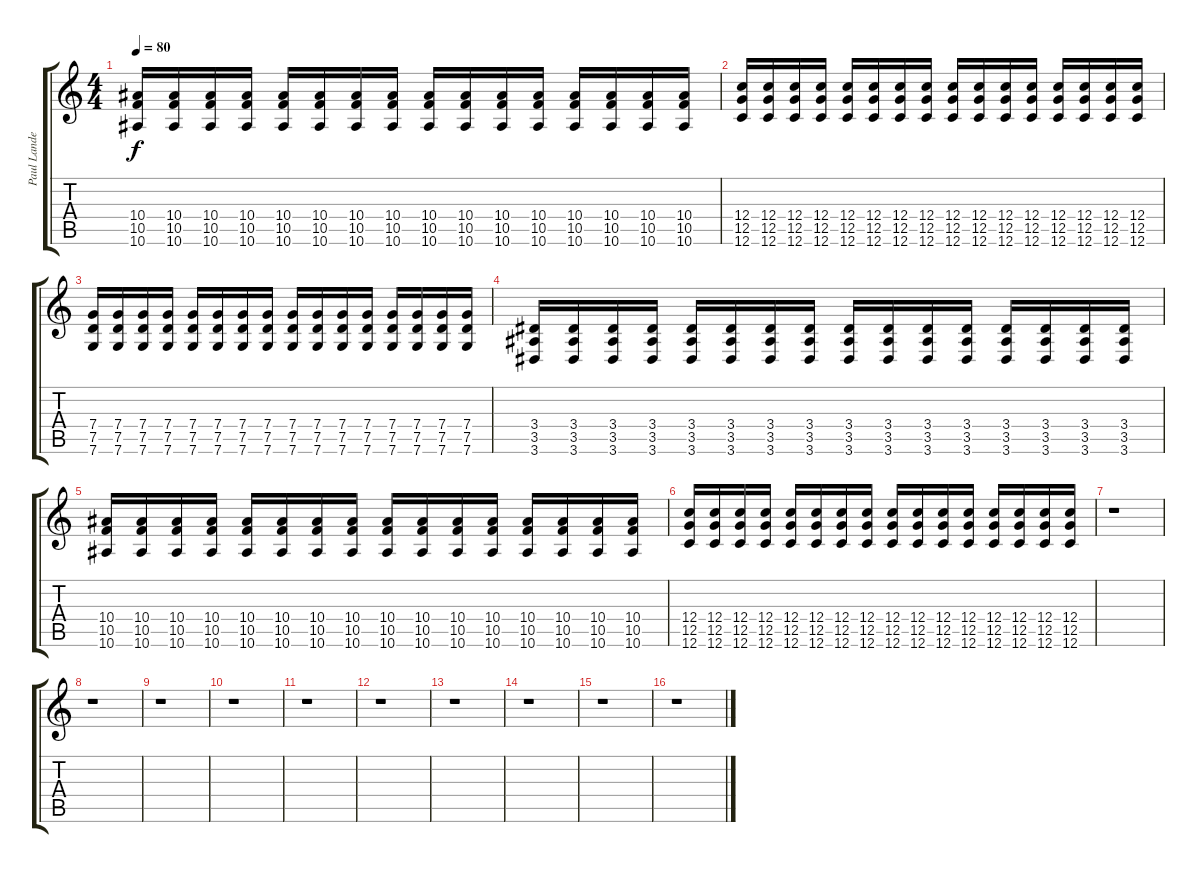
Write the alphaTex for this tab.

\track ("Paul Landers" "Paul Lande") {instrument distortionguitar}
\staff {score tabs}
\tuning (D4 A3 F3 C3 G2 C2) {hide}
\ts (4 4)
\tempo 80
\clef g2
\ks c
(10.4 10.5 10.6).16{dy f} (10.4 10.5 10.6).16 (10.4 10.5 10.6).16 (10.4 10.5 10.6).16 (10.4 10.5 10.6).16 (10.4 10.5 10.6).16 (10.4 10.5 10.6).16 (10.4 10.5 10.6).16 (10.4 10.5 10.6).16 (10.4 10.5 10.6).16 (10.4 10.5 10.6).16 (10.4 10.5 10.6).16 (10.4 10.5 10.6).16 (10.4 10.5 10.6).16 (10.4 10.5 10.6).16 (10.4 10.5 10.6).16 |
(12.4 12.5 12.6).16 (12.4 12.5 12.6).16 (12.4 12.5 12.6).16 (12.4 12.5 12.6).16 (12.4 12.5 12.6).16 (12.4 12.5 12.6).16 (12.4 12.5 12.6).16 (12.4 12.5 12.6).16 (12.4 12.5 12.6).16 (12.4 12.5 12.6).16 (12.4 12.5 12.6).16 (12.4 12.5 12.6).16 (12.4 12.5 12.6).16 (12.4 12.5 12.6).16 (12.4 12.5 12.6).16 (12.4 12.5 12.6).16 |
(7.4 7.5 7.6).16 (7.4 7.5 7.6).16 (7.4 7.5 7.6).16 (7.4 7.5 7.6).16 (7.4 7.5 7.6).16 (7.4 7.5 7.6).16 (7.4 7.5 7.6).16 (7.4 7.5 7.6).16 (7.4 7.5 7.6).16 (7.4 7.5 7.6).16 (7.4 7.5 7.6).16 (7.4 7.5 7.6).16 (7.4 7.5 7.6).16 (7.4 7.5 7.6).16 (7.4 7.5 7.6).16 (7.4 7.5 7.6).16 |
(3.4 3.5 3.6).16 (3.4 3.5 3.6).16 (3.4 3.5 3.6).16 (3.4 3.5 3.6).16 (3.4 3.5 3.6).16 (3.4 3.5 3.6).16 (3.4 3.5 3.6).16 (3.4 3.5 3.6).16 (3.4 3.5 3.6).16 (3.4 3.5 3.6).16 (3.4 3.5 3.6).16 (3.4 3.5 3.6).16 (3.4 3.5 3.6).16 (3.4 3.5 3.6).16 (3.4 3.5 3.6).16 (3.4 3.5 3.6).16 |
(10.4 10.5 10.6).16 (10.4 10.5 10.6).16 (10.4 10.5 10.6).16 (10.4 10.5 10.6).16 (10.4 10.5 10.6).16 (10.4 10.5 10.6).16 (10.4 10.5 10.6).16 (10.4 10.5 10.6).16 (10.4 10.5 10.6).16 (10.4 10.5 10.6).16 (10.4 10.5 10.6).16 (10.4 10.5 10.6).16 (10.4 10.5 10.6).16 (10.4 10.5 10.6).16 (10.4 10.5 10.6).16 (10.4 10.5 10.6).16 |
(12.4 12.5 12.6).16 (12.4 12.5 12.6).16 (12.4 12.5 12.6).16 (12.4 12.5 12.6).16 (12.4 12.5 12.6).16 (12.4 12.5 12.6).16 (12.4 12.5 12.6).16 (12.4 12.5 12.6).16 (12.4 12.5 12.6).16 (12.4 12.5 12.6).16 (12.4 12.5 12.6).16 (12.4 12.5 12.6).16 (12.4 12.5 12.6).16 (12.4 12.5 12.6).16 (12.4 12.5 12.6).16 (12.4 12.5 12.6).16 |
r.1 |
r.1 |
r.1 |
r.1 |
r.1 |
r.1 |
r.1 |
r.1 |
r.1 |
r.1
